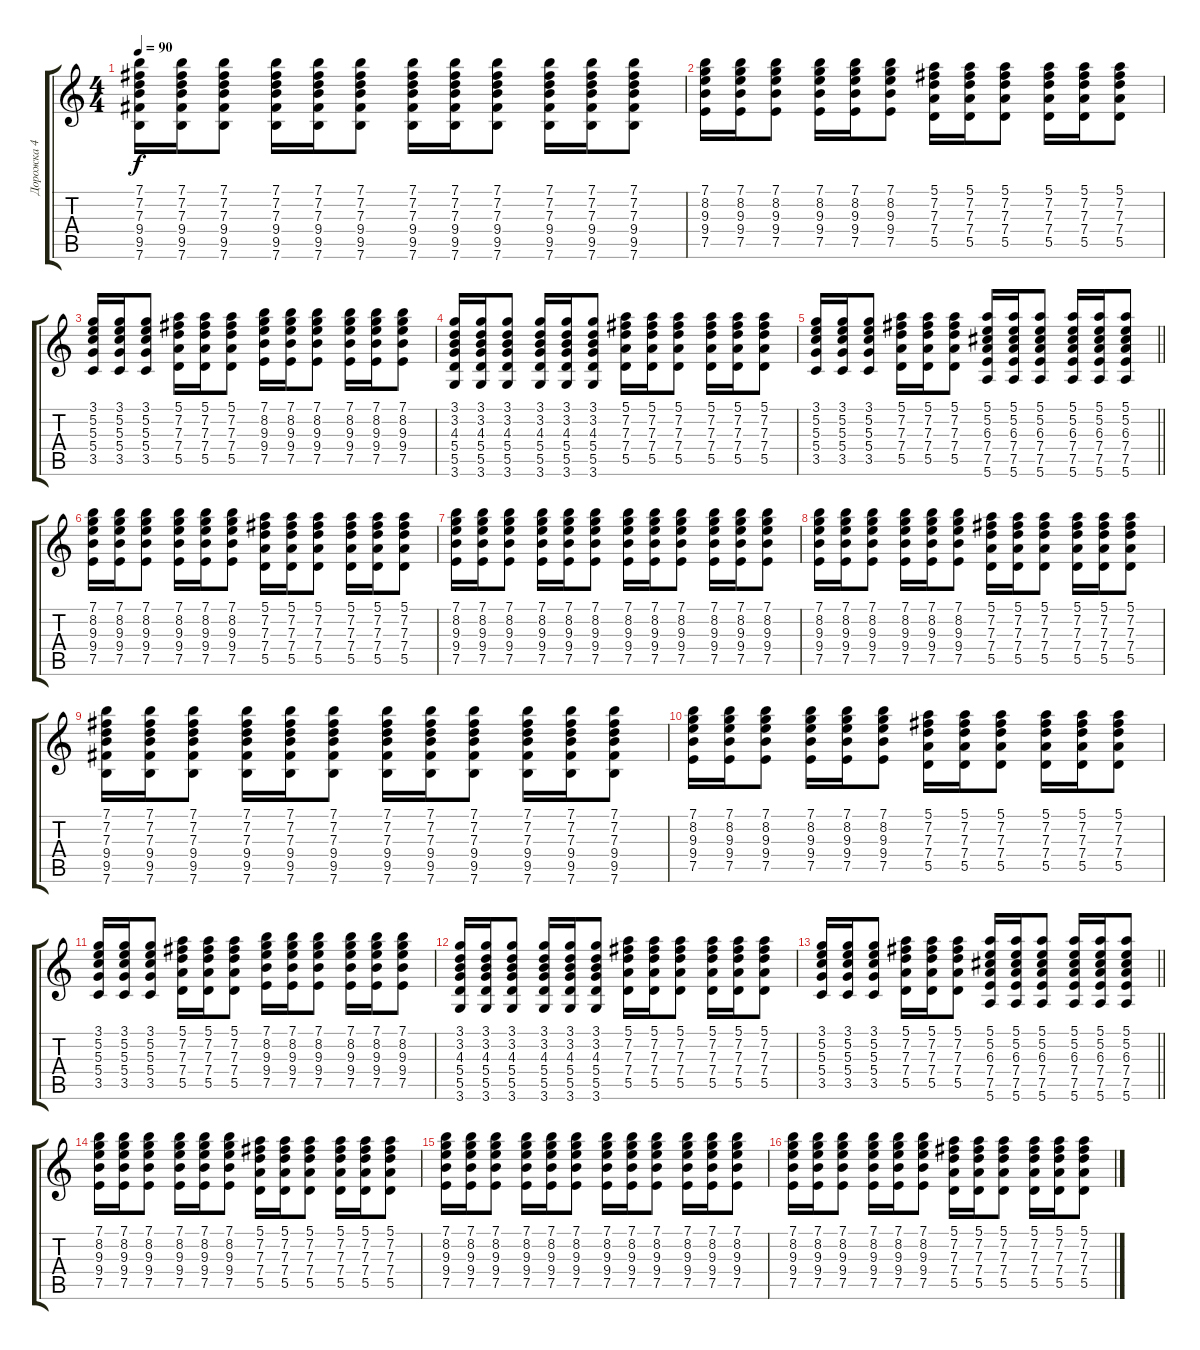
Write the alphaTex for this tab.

\track ("Дорожка 4" "Дорожка 4") {instrument electricguitarclean}
\staff {score tabs}
\tuning (E4 B3 G3 D3 A2 E2) {hide}
\ts (4 4)
\tempo 90
\clef g2
\ks c
(7.1 7.2 7.3 9.4 9.5 7.6).16{dy f} (7.1 7.2 7.3 9.4 9.5 7.6).16 (7.1 7.2 7.3 9.4 9.5 7.6).8 (7.1 7.2 7.3 9.4 9.5 7.6).16 (7.1 7.2 7.3 9.4 9.5 7.6).16 (7.1 7.2 7.3 9.4 9.5 7.6).8 (7.1 7.2 7.3 9.4 9.5 7.6).16 (7.1 7.2 7.3 9.4 9.5 7.6).16 (7.1 7.2 7.3 9.4 9.5 7.6).8 (7.1 7.2 7.3 9.4 9.5 7.6).16 (7.1 7.2 7.3 9.4 9.5 7.6).16 (7.1 7.2 7.3 9.4 9.5 7.6).8 |
(7.1 8.2 9.3 9.4 7.5).16 (7.1 8.2 9.3 9.4 7.5).16 (7.1 8.2 9.3 9.4 7.5).8 (7.1 8.2 9.3 9.4 7.5).16 (7.1 8.2 9.3 9.4 7.5).16 (7.1 8.2 9.3 9.4 7.5).8 (5.1 7.2 7.3 7.4 5.5).16 (5.1 7.2 7.3 7.4 5.5).16 (5.1 7.2 7.3 7.4 5.5).8 (5.1 7.2 7.3 7.4 5.5).16 (5.1 7.2 7.3 7.4 5.5).16 (5.1 7.2 7.3 7.4 5.5).8 |
(3.1 5.2 5.3 5.4 3.5).16 (3.1 5.2 5.3 5.4 3.5).16 (3.1 5.2 5.3 5.4 3.5).8 (5.1 7.2 7.3 7.4 5.5).16 (5.1 7.2 7.3 7.4 5.5).16 (5.1 7.2 7.3 7.4 5.5).8 (7.1 8.2 9.3 9.4 7.5).16 (7.1 8.2 9.3 9.4 7.5).16 (7.1 8.2 9.3 9.4 7.5).8 (7.1 8.2 9.3 9.4 7.5).16 (7.1 8.2 9.3 9.4 7.5).16 (7.1 8.2 9.3 9.4 7.5).8 |
(3.1 3.2 4.3 5.4 5.5 3.6).16 (3.1 3.2 4.3 5.4 5.5 3.6).16 (3.1 3.2 4.3 5.4 5.5 3.6).8 (3.1 3.2 4.3 5.4 5.5 3.6).16 (3.1 3.2 4.3 5.4 5.5 3.6).16 (3.1 3.2 4.3 5.4 5.5 3.6).8 (5.1 7.2 7.3 7.4 5.5).16 (5.1 7.2 7.3 7.4 5.5).16 (5.1 7.2 7.3 7.4 5.5).8 (5.1 7.2 7.3 7.4 5.5).16 (5.1 7.2 7.3 7.4 5.5).16 (5.1 7.2 7.3 7.4 5.5).8 |
\barLineRight lightlight
(3.1 5.2 5.3 5.4 3.5).16 (3.1 5.2 5.3 5.4 3.5).16 (3.1 5.2 5.3 5.4 3.5).8 (5.1 7.2 7.3 7.4 5.5).16 (5.1 7.2 7.3 7.4 5.5).16 (5.1 7.2 7.3 7.4 5.5).8 (5.1 5.2 6.3 7.4 7.5 5.6).16 (5.1 5.2 6.3 7.4 7.5 5.6).16 (5.1 5.2 6.3 7.4 7.5 5.6).8 (5.1 5.2 6.3 7.4 7.5 5.6).16 (5.1 5.2 6.3 7.4 7.5 5.6).16 (5.1 5.2 6.3 7.4 7.5 5.6).8 |
\section ("" "")
(7.1 8.2 9.3 9.4 7.5).16 (7.1 8.2 9.3 9.4 7.5).16 (7.1 8.2 9.3 9.4 7.5).8 (7.1 8.2 9.3 9.4 7.5).16 (7.1 8.2 9.3 9.4 7.5).16 (7.1 8.2 9.3 9.4 7.5).8 (5.1 7.2 7.3 7.4 5.5).16 (5.1 7.2 7.3 7.4 5.5).16 (5.1 7.2 7.3 7.4 5.5).8 (5.1 7.2 7.3 7.4 5.5).16 (5.1 7.2 7.3 7.4 5.5).16 (5.1 7.2 7.3 7.4 5.5).8 |
(7.1 8.2 9.3 9.4 7.5).16 (7.1 8.2 9.3 9.4 7.5).16 (7.1 8.2 9.3 9.4 7.5).8 (7.1 8.2 9.3 9.4 7.5).16 (7.1 8.2 9.3 9.4 7.5).16 (7.1 8.2 9.3 9.4 7.5).8 (7.1 8.2 9.3 9.4 7.5).16 (7.1 8.2 9.3 9.4 7.5).16 (7.1 8.2 9.3 9.4 7.5).8 (7.1 8.2 9.3 9.4 7.5).16 (7.1 8.2 9.3 9.4 7.5).16 (7.1 8.2 9.3 9.4 7.5).8 |
(7.1 8.2 9.3 9.4 7.5).16 (7.1 8.2 9.3 9.4 7.5).16 (7.1 8.2 9.3 9.4 7.5).8 (7.1 8.2 9.3 9.4 7.5).16 (7.1 8.2 9.3 9.4 7.5).16 (7.1 8.2 9.3 9.4 7.5).8 (5.1 7.2 7.3 7.4 5.5).16 (5.1 7.2 7.3 7.4 5.5).16 (5.1 7.2 7.3 7.4 5.5).8 (5.1 7.2 7.3 7.4 5.5).16 (5.1 7.2 7.3 7.4 5.5).16 (5.1 7.2 7.3 7.4 5.5).8 |
(7.1 7.2 7.3 9.4 9.5 7.6).16 (7.1 7.2 7.3 9.4 9.5 7.6).16 (7.1 7.2 7.3 9.4 9.5 7.6).8 (7.1 7.2 7.3 9.4 9.5 7.6).16 (7.1 7.2 7.3 9.4 9.5 7.6).16 (7.1 7.2 7.3 9.4 9.5 7.6).8 (7.1 7.2 7.3 9.4 9.5 7.6).16 (7.1 7.2 7.3 9.4 9.5 7.6).16 (7.1 7.2 7.3 9.4 9.5 7.6).8 (7.1 7.2 7.3 9.4 9.5 7.6).16 (7.1 7.2 7.3 9.4 9.5 7.6).16 (7.1 7.2 7.3 9.4 9.5 7.6).8 |
(7.1 8.2 9.3 9.4 7.5).16 (7.1 8.2 9.3 9.4 7.5).16 (7.1 8.2 9.3 9.4 7.5).8 (7.1 8.2 9.3 9.4 7.5).16 (7.1 8.2 9.3 9.4 7.5).16 (7.1 8.2 9.3 9.4 7.5).8 (5.1 7.2 7.3 7.4 5.5).16 (5.1 7.2 7.3 7.4 5.5).16 (5.1 7.2 7.3 7.4 5.5).8 (5.1 7.2 7.3 7.4 5.5).16 (5.1 7.2 7.3 7.4 5.5).16 (5.1 7.2 7.3 7.4 5.5).8 |
(3.1 5.2 5.3 5.4 3.5).16 (3.1 5.2 5.3 5.4 3.5).16 (3.1 5.2 5.3 5.4 3.5).8 (5.1 7.2 7.3 7.4 5.5).16 (5.1 7.2 7.3 7.4 5.5).16 (5.1 7.2 7.3 7.4 5.5).8 (7.1 8.2 9.3 9.4 7.5).16 (7.1 8.2 9.3 9.4 7.5).16 (7.1 8.2 9.3 9.4 7.5).8 (7.1 8.2 9.3 9.4 7.5).16 (7.1 8.2 9.3 9.4 7.5).16 (7.1 8.2 9.3 9.4 7.5).8 |
(3.1 3.2 4.3 5.4 5.5 3.6).16 (3.1 3.2 4.3 5.4 5.5 3.6).16 (3.1 3.2 4.3 5.4 5.5 3.6).8 (3.1 3.2 4.3 5.4 5.5 3.6).16 (3.1 3.2 4.3 5.4 5.5 3.6).16 (3.1 3.2 4.3 5.4 5.5 3.6).8 (5.1 7.2 7.3 7.4 5.5).16 (5.1 7.2 7.3 7.4 5.5).16 (5.1 7.2 7.3 7.4 5.5).8 (5.1 7.2 7.3 7.4 5.5).16 (5.1 7.2 7.3 7.4 5.5).16 (5.1 7.2 7.3 7.4 5.5).8 |
\barLineRight lightlight
(3.1 5.2 5.3 5.4 3.5).16 (3.1 5.2 5.3 5.4 3.5).16 (3.1 5.2 5.3 5.4 3.5).8 (5.1 7.2 7.3 7.4 5.5).16 (5.1 7.2 7.3 7.4 5.5).16 (5.1 7.2 7.3 7.4 5.5).8 (5.1 5.2 6.3 7.4 7.5 5.6).16 (5.1 5.2 6.3 7.4 7.5 5.6).16 (5.1 5.2 6.3 7.4 7.5 5.6).8 (5.1 5.2 6.3 7.4 7.5 5.6).16 (5.1 5.2 6.3 7.4 7.5 5.6).16 (5.1 5.2 6.3 7.4 7.5 5.6).8 |
\section ("" "")
(7.1 8.2 9.3 9.4 7.5).16 (7.1 8.2 9.3 9.4 7.5).16 (7.1 8.2 9.3 9.4 7.5).8 (7.1 8.2 9.3 9.4 7.5).16 (7.1 8.2 9.3 9.4 7.5).16 (7.1 8.2 9.3 9.4 7.5).8 (5.1 7.2 7.3 7.4 5.5).16 (5.1 7.2 7.3 7.4 5.5).16 (5.1 7.2 7.3 7.4 5.5).8 (5.1 7.2 7.3 7.4 5.5).16 (5.1 7.2 7.3 7.4 5.5).16 (5.1 7.2 7.3 7.4 5.5).8 |
(7.1 8.2 9.3 9.4 7.5).16 (7.1 8.2 9.3 9.4 7.5).16 (7.1 8.2 9.3 9.4 7.5).8 (7.1 8.2 9.3 9.4 7.5).16 (7.1 8.2 9.3 9.4 7.5).16 (7.1 8.2 9.3 9.4 7.5).8 (7.1 8.2 9.3 9.4 7.5).16 (7.1 8.2 9.3 9.4 7.5).16 (7.1 8.2 9.3 9.4 7.5).8 (7.1 8.2 9.3 9.4 7.5).16 (7.1 8.2 9.3 9.4 7.5).16 (7.1 8.2 9.3 9.4 7.5).8 |
(7.1 8.2 9.3 9.4 7.5).16 (7.1 8.2 9.3 9.4 7.5).16 (7.1 8.2 9.3 9.4 7.5).8 (7.1 8.2 9.3 9.4 7.5).16 (7.1 8.2 9.3 9.4 7.5).16 (7.1 8.2 9.3 9.4 7.5).8 (5.1 7.2 7.3 7.4 5.5).16 (5.1 7.2 7.3 7.4 5.5).16 (5.1 7.2 7.3 7.4 5.5).8 (5.1 7.2 7.3 7.4 5.5).16 (5.1 7.2 7.3 7.4 5.5).16 (5.1 7.2 7.3 7.4 5.5).8
